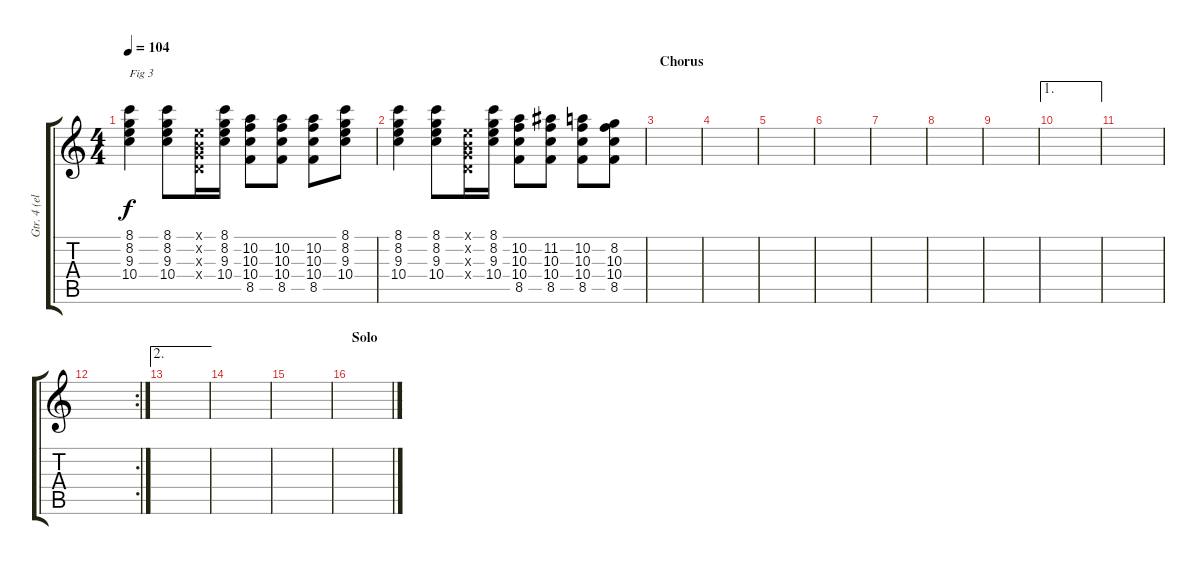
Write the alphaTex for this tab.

\track ("Gtr. 4 (elec.)" "Gtr. 4 (el") {instrument electricguitarjazz}
\staff {score tabs}
\tuning (E4 B3 G3 D3 A2 E2) {hide}
\ts (4 4)
\tempo 104
\clef g2
\ks c
(8.1 8.2 9.3 10.4).4{txt "Fig 3" dy f} (8.1 8.2 9.3 10.4).8 (0.1{x} 0.2{x} 0.3{x} 0.4{x}).16 (8.1 8.2 9.3 10.4).16 (10.2 10.3 10.4 8.5).8 (10.2 10.3 10.4 8.5).8 (10.2 10.3 10.4 8.5).8 (8.1 8.2 9.3 10.4).8 |
(8.1 8.2 9.3 10.4).4 (8.1 8.2 9.3 10.4).8 (0.1{x} 0.2{x} 0.3{x} 0.4{x}).16 (8.1 8.2 9.3 10.4).16 (10.2 10.3 10.4 8.5).8 (11.2 10.3 10.4 8.5).8 (10.2 10.3 10.4 8.5).8 (8.2 10.3 10.4 8.5).8 |
\section ("" "Chorus")
|
|
|
|
|
|
|
\ae 1
|
|
\rc 2
|
\ae 2
|
|
|
\section ("" "Solo")
